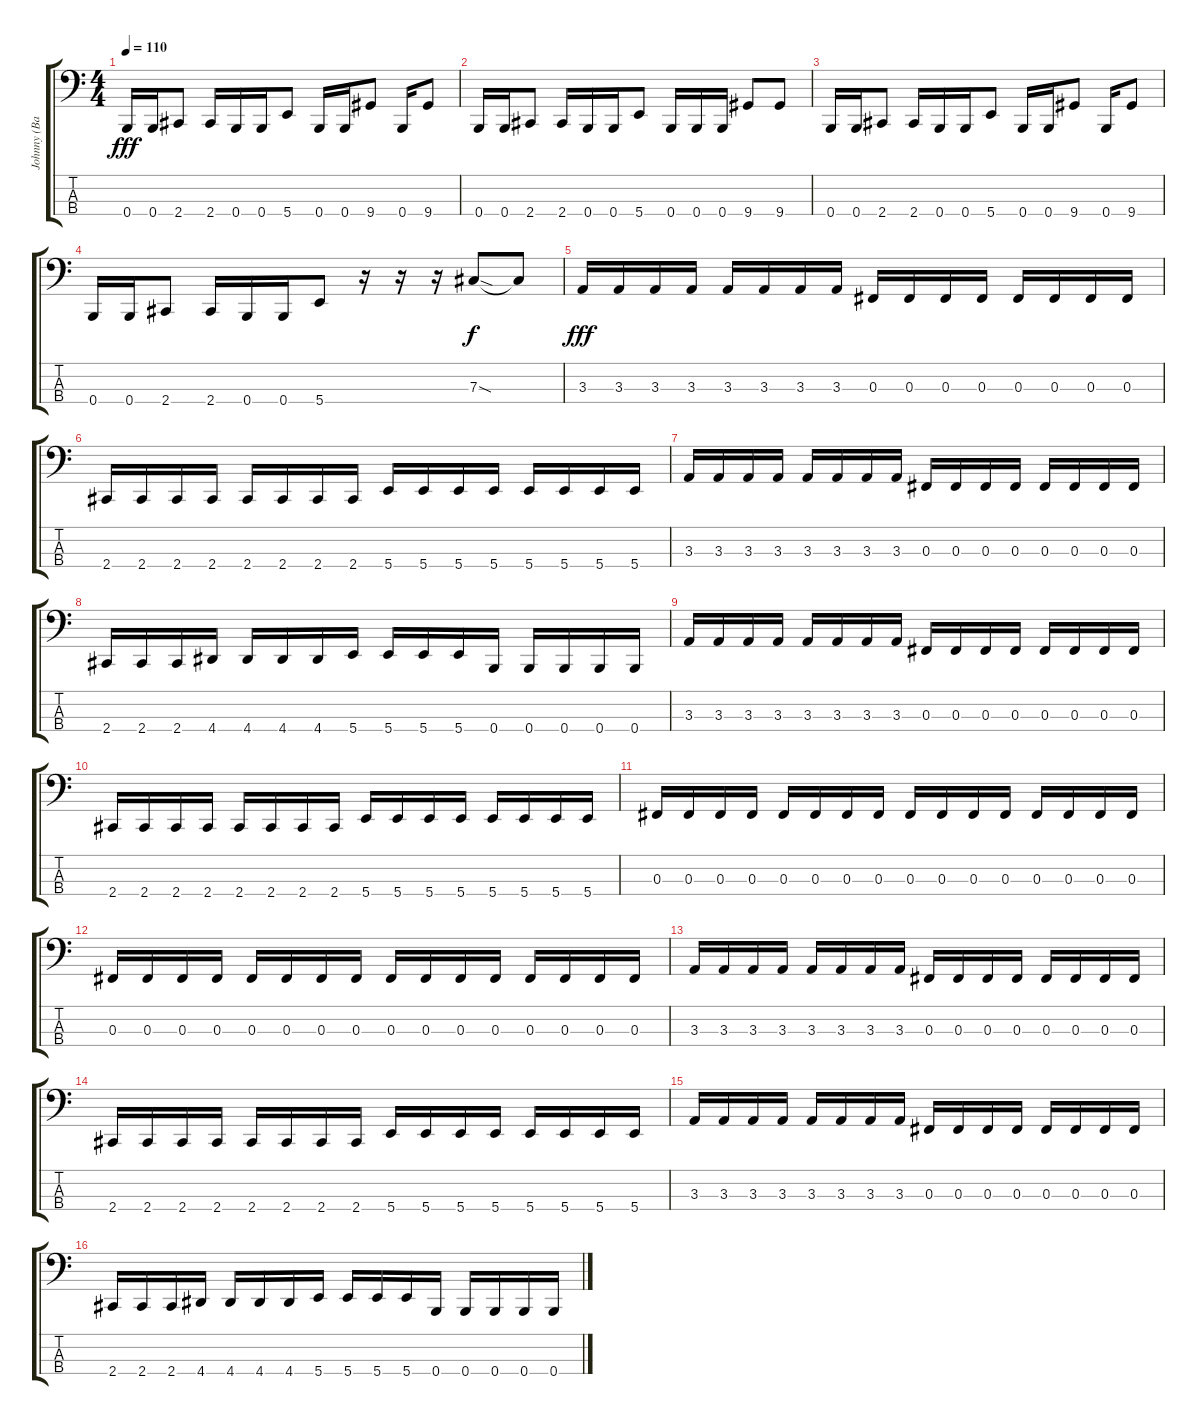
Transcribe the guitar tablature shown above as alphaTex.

\track ("Johnny (Baixo - Palheta)" "Johnny (Ba") {instrument electricbasspick}
\staff {score tabs}
\tuning (E2 B1 Gb1 B0) {hide}
\ts (4 4)
\tempo 110
\clef f4
\ks c
0.4.16{dy fff} 0.4.16 2.4.8 2.4.16 0.4.16 0.4.16 5.4.8 0.4.16 0.4.16 9.4.8 0.4.16 9.4.8 |
0.4.16 0.4.16 2.4.8 2.4.16 0.4.16 0.4.16 5.4.8 0.4.16 0.4.16 0.4.16 9.4.8 9.4.8 |
0.4.16 0.4.16 2.4.8 2.4.16 0.4.16 0.4.16 5.4.8 0.4.16 0.4.16 9.4.8 0.4.16 9.4.8 |
0.4.16 0.4.16 2.4.8 2.4.16 0.4.16 0.4.16 5.4.8 r.16 r.16 r.16 7.3{sod}.8{dy f} 7.3{t}.8 |
3.3.16{dy fff} 3.3.16 3.3.16 3.3.16 3.3.16 3.3.16 3.3.16 3.3.16 0.3.16 0.3.16 0.3.16 0.3.16 0.3.16 0.3.16 0.3.16 0.3.16 |
2.4.16 2.4.16 2.4.16 2.4.16 2.4.16 2.4.16 2.4.16 2.4.16 5.4.16 5.4.16 5.4.16 5.4.16 5.4.16 5.4.16 5.4.16 5.4.16 |
3.3.16 3.3.16 3.3.16 3.3.16 3.3.16 3.3.16 3.3.16 3.3.16 0.3.16 0.3.16 0.3.16 0.3.16 0.3.16 0.3.16 0.3.16 0.3.16 |
2.4.16 2.4.16 2.4.16 4.4.16 4.4.16 4.4.16 4.4.16 5.4.16 5.4.16 5.4.16 5.4.16 0.4.16 0.4.16 0.4.16 0.4.16 0.4.16 |
3.3.16 3.3.16 3.3.16 3.3.16 3.3.16 3.3.16 3.3.16 3.3.16 0.3.16 0.3.16 0.3.16 0.3.16 0.3.16 0.3.16 0.3.16 0.3.16 |
2.4.16 2.4.16 2.4.16 2.4.16 2.4.16 2.4.16 2.4.16 2.4.16 5.4.16 5.4.16 5.4.16 5.4.16 5.4.16 5.4.16 5.4.16 5.4.16 |
0.3.16 0.3.16 0.3.16 0.3.16 0.3.16 0.3.16 0.3.16 0.3.16 0.3.16 0.3.16 0.3.16 0.3.16 0.3.16 0.3.16 0.3.16 0.3.16 |
0.3.16 0.3.16 0.3.16 0.3.16 0.3.16 0.3.16 0.3.16 0.3.16 0.3.16 0.3.16 0.3.16 0.3.16 0.3.16 0.3.16 0.3.16 0.3.16 |
3.3.16 3.3.16 3.3.16 3.3.16 3.3.16 3.3.16 3.3.16 3.3.16 0.3.16 0.3.16 0.3.16 0.3.16 0.3.16 0.3.16 0.3.16 0.3.16 |
2.4.16 2.4.16 2.4.16 2.4.16 2.4.16 2.4.16 2.4.16 2.4.16 5.4.16 5.4.16 5.4.16 5.4.16 5.4.16 5.4.16 5.4.16 5.4.16 |
3.3.16 3.3.16 3.3.16 3.3.16 3.3.16 3.3.16 3.3.16 3.3.16 0.3.16 0.3.16 0.3.16 0.3.16 0.3.16 0.3.16 0.3.16 0.3.16 |
2.4.16 2.4.16 2.4.16 4.4.16 4.4.16 4.4.16 4.4.16 5.4.16 5.4.16 5.4.16 5.4.16 0.4.16 0.4.16 0.4.16 0.4.16 0.4.16
